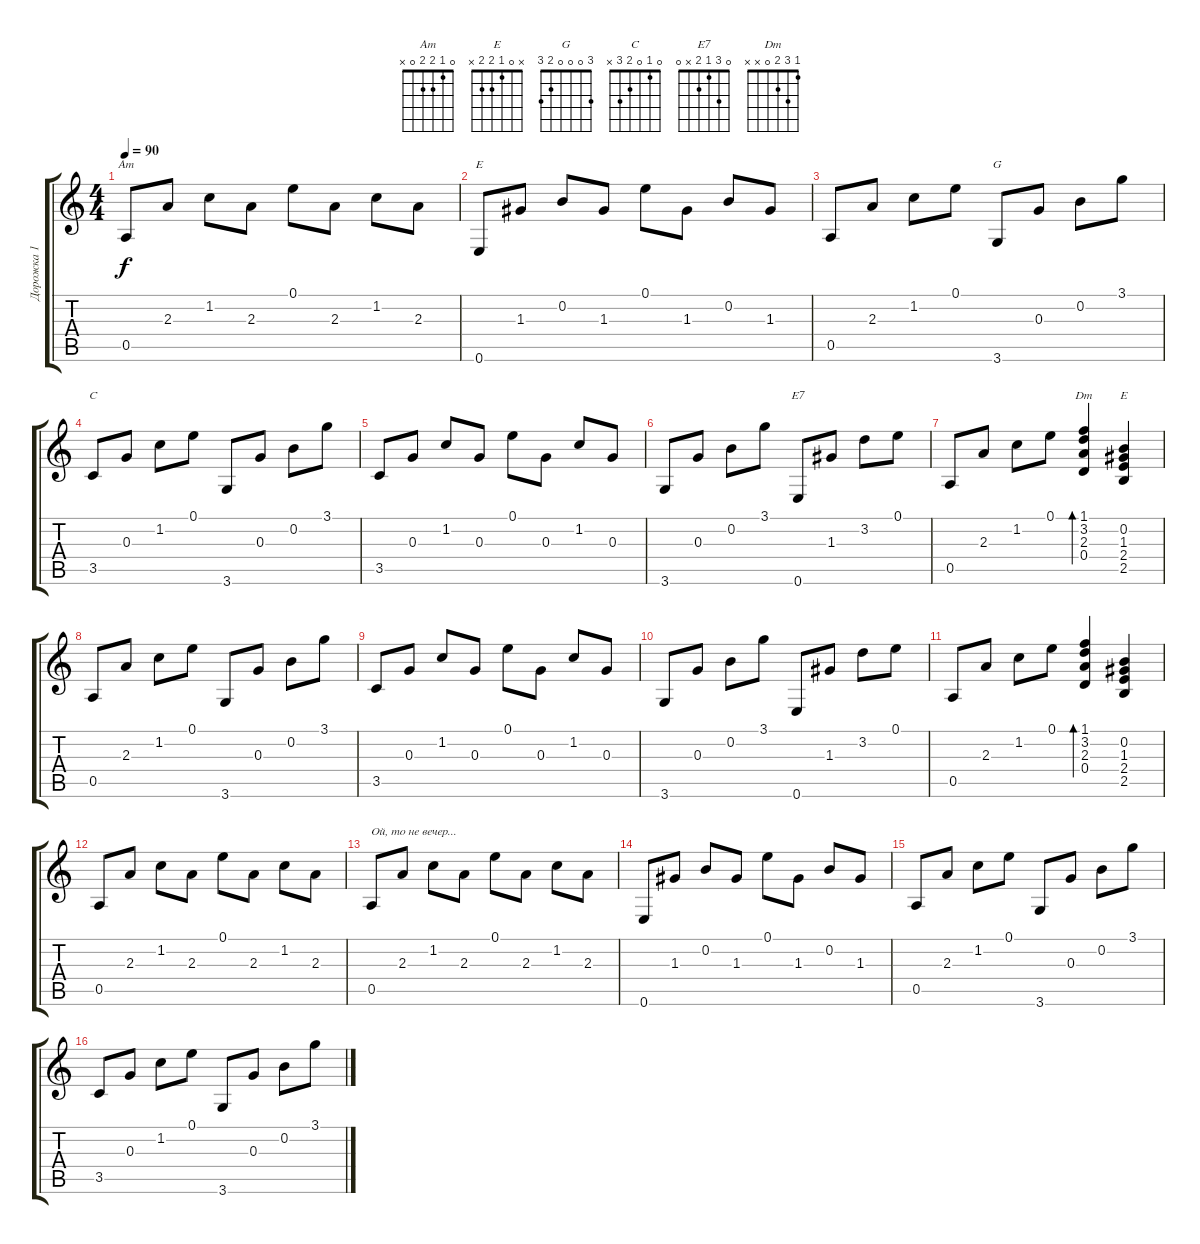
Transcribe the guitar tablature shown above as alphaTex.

\track ("Дорожка 1" "Дорожка 1") {instrument acousticguitarnylon}
\staff {score tabs}
\tuning (E4 B3 G3 D3 A2 E2) {hide}
\chord ("Am" 0 1 2 2 0 x)
\chord ("E" 0 0 1 2 2 0)
\chord ("G" 3 0 0 0 2 3)
\chord ("C" 0 1 0 2 3 x)
\chord ("E7" 0 3 1 2 x 0)
\chord ("Dm" 1 3 2 0 x x)
\chord ("E" x 0 1 2 2 x)
\ts (4 4)
\tempo 90
\clef g2
\ks c
0.5.8{ch "Am" dy f instrument acousticguitarnylon} 2.3.8 1.2.8 2.3.8 0.1.8 2.3.8 1.2.8 2.3.8 |
0.6.8{ch "E"} 1.3.8 0.2.8 1.3.8 0.1.8 1.3.8 0.2.8 1.3.8 |
0.5.8 2.3.8 1.2.8 0.1.8 3.6.8{ch "G"} 0.3.8 0.2.8 3.1.8 |
3.5.8{ch "C"} 0.3.8 1.2.8 0.1.8 3.6.8 0.3.8 0.2.8 3.1.8 |
3.5.8 0.3.8 1.2.8 0.3.8 0.1.8 0.3.8 1.2.8 0.3.8 |
3.6.8 0.3.8 0.2.8 3.1.8 0.6.8{ch "E7"} 1.3.8 3.2.8 0.1.8 |
0.5.8 2.3.8 1.2.8 0.1.8 (1.1 3.2 2.3 0.4).4{bd 120 ch "Dm"} (0.2 1.3 2.4 2.5).4{ch "E"} |
0.5.8 2.3.8 1.2.8 0.1.8 3.6.8 0.3.8 0.2.8 3.1.8 |
3.5.8 0.3.8 1.2.8 0.3.8 0.1.8 0.3.8 1.2.8 0.3.8 |
3.6.8 0.3.8 0.2.8 3.1.8 0.6.8 1.3.8 3.2.8 0.1.8 |
0.5.8 2.3.8 1.2.8 0.1.8 (1.1 3.2 2.3 0.4).4{bd 120} (0.2 1.3 2.4 2.5).4 |
0.5.8 2.3.8 1.2.8 2.3.8 0.1.8 2.3.8 1.2.8 2.3.8 |
0.5.8{txt "Ой, то не вечер..."} 2.3.8 1.2.8 2.3.8 0.1.8 2.3.8 1.2.8 2.3.8 |
0.6.8 1.3.8 0.2.8 1.3.8 0.1.8 1.3.8 0.2.8 1.3.8 |
0.5.8 2.3.8 1.2.8 0.1.8 3.6.8 0.3.8 0.2.8 3.1.8 |
3.5.8 0.3.8 1.2.8 0.1.8 3.6.8 0.3.8 0.2.8 3.1.8
